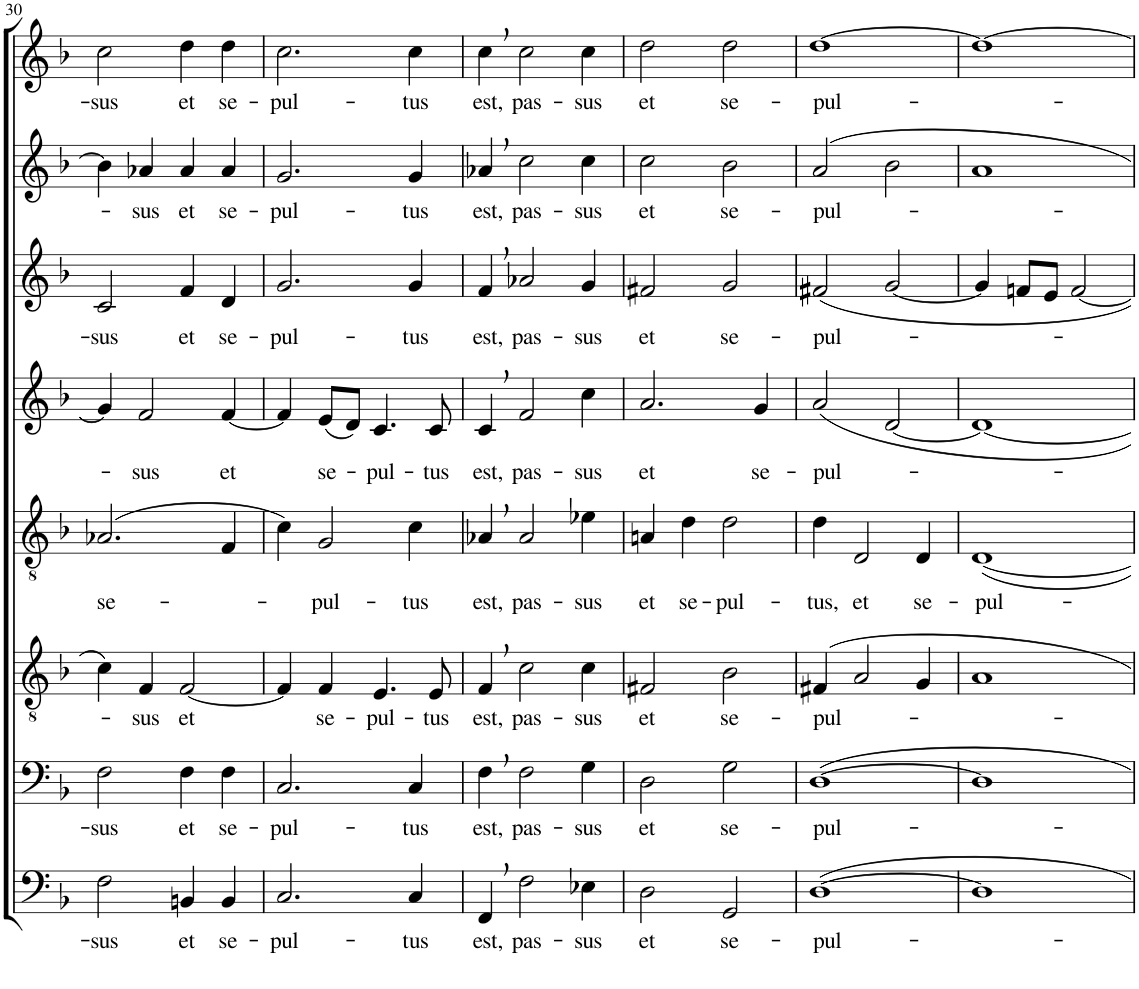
**kern	**text	**kern	**text	**kern	**text	**kern	**text	**kern	**text	**kern	**text	**kern	**text	**kern	**text
*part8	*part8	*part7	*part7	*part6	*part6	*part5	*part5	*part4	*part4	*part3	*part3	*part2	*part2	*part1	*part1
*staff8	*staff8	*staff7	*staff7	*staff6	*staff6	*staff5	*staff5	*staff4	*staff4	*staff3	*staff3	*staff2	*staff2	*staff1	*staff1
*I"Bassi II	*	*I"Bassi I	*	*I"Tenori II	*	*I"Tenori I	*	*I"Contralti II	*	*I"Contralti I	*	*I"Soprani II	*	*I"Soprani I	*
!!LO:PB:g=z
*clefF4	*	*clefF4	*	*clefGv2	*	*clefGv2	*	*clefG2	*	*clefG2	*	*clefG2	*	*clefG2	*
*k[b-]	*	*k[b-]	*	*k[b-]	*	*k[b-]	*	*k[b-]	*	*k[b-]	*	*k[b-]	*	*k[b-]	*
*F:	*	*F:	*	*F:	*	*F:	*	*F:	*	*F:	*	*F:	*	*F:	*
*M2/2	*	*M2/2	*	*M2/2	*	*M2/2	*	*M2/2	*	*M2/2	*	*M2/2	*	*M2/2	*
*met(c|)	*	*met(c|)	*	*met(c|)	*	*met(c|)	*	*met(c|)	*	*met(c|)	*	*met(c|)	*	*met(c|)	*
=30	=30	=30	=30	=30	=30	=30	=30	=30	=30	=30	=30	=30	=30	=30	=30
!	!LO:LY:b	!	!LO:LY:b	!	!	!	!LO:LY:b	!	!	!	!LO:LY:b	!	!	!	!LO:LY:b
2F\	-sus	2F\	-sus	4c\	.	(2.A-X/	se-	4g/]	.	2c/	-sus	4b-\]	.	2cc\	-sus
!	!	!	!	!	!LO:LY:b	!	!	!	!LO:LY:b	!	!	!	!LO:LY:b	!	!
.	.	.	.	4F/	-sus	.	.	2f/	-sus	.	.	4a-X/	-sus	.	.
!	!LO:LY:b	!	!LO:LY:b	!	!LO:LY:b	!	!	!	!	!	!LO:LY:b	!	!LO:LY:b	!	!LO:LY:b
4BBn/	et	4F\	et	[2F/	et	.	.	.	.	4f/	et	4a-/	et	4dd\	et
!	!LO:LY:b	!	!LO:LY:b	!	!	!	!	!	!LO:LY:b	!	!LO:LY:b	!	!LO:LY:b	!	!LO:LY:b
4BB/	se-	4F\	se-	.	.	4F/	.	[4f/	et	4d/	se-	4a-/	se-	4dd\	se-
=31	=31	=31	=31	=31	=31	=31	=31	=31	=31	=31	=31	=31	=31	=31	=31
!	!LO:LY:b	!	!LO:LY:b	!	!	!	!	!	!	!	!LO:LY:b	!	!LO:LY:b	!	!LO:LY:b
2.C/	-pul-	2.C/	-pul-	4F/]	.	4c\)	.	4f/]	.	2.g/	-pul-	2.g/	-pul-	2.cc\	-pul-
!	!	!	!	!	!LO:LY:b	!	!LO:LY:b	!	!LO:LY:b	!	!	!	!	!	!
.	.	.	.	4F/	se-	2G/	-pul-	(8e/L	se-	.	.	.	.	.	.
.	.	.	.	.	.	.	.	8d/J)	.	.	.	.	.	.	.
!	!	!	!	!	!LO:LY:b	!	!	!	!LO:LY:b	!	!	!	!	!	!
.	.	.	.	4.E/	-pul-	.	.	4.c/	-pul-	.	.	.	.	.	.
!	!LO:LY:b	!	!LO:LY:b	!	!	!	!LO:LY:b	!	!	!	!LO:LY:b	!	!LO:LY:b	!	!LO:LY:b
4C/	-tus	4C/	-tus	.	.	4c\	-tus	.	.	4g/	-tus	4g/	-tus	4cc\	-tus
!	!	!	!	!	!LO:LY:b	!	!	!	!LO:LY:b	!	!	!	!	!	!
.	.	.	.	8E/	-tus	.	.	8c/	-tus	.	.	.	.	.	.
=32	=32	=32	=32	=32	=32	=32	=32	=32	=32	=32	=32	=32	=32	=32	=32
!	!LO:LY:b	!	!LO:LY:b	!	!LO:LY:b	!	!LO:LY:b	!	!LO:LY:b	!	!LO:LY:b	!	!LO:LY:b	!	!LO:LY:b
4FF,/	est,	4F,\	est,	4F,/	est,	4A-X,/	est,	4c,/	est,	4f,/	est,	4a-X,/	est,	4cc,\	est,
!	!LO:LY:b	!	!LO:LY:b	!	!LO:LY:b	!	!LO:LY:b	!	!LO:LY:b	!	!LO:LY:b	!	!LO:LY:b	!	!LO:LY:b
2F\	pas-	2F\	pas-	2c\	pas-	2A-/	pas-	2f/	pas-	2a-X/	pas-	2cc\	pas-	2cc\	pas-
!	!LO:LY:b	!	!LO:LY:b	!	!LO:LY:b	!	!LO:LY:b	!	!LO:LY:b	!	!LO:LY:b	!	!LO:LY:b	!	!LO:LY:b
4E-X\	-sus	4G\	-sus	4c\	-sus	4e-X\	-sus	4cc\	-sus	4g/	-sus	4cc\	-sus	4cc\	-sus
=33	=33	=33	=33	=33	=33	=33	=33	=33	=33	=33	=33	=33	=33	=33	=33
!	!LO:LY:b	!	!LO:LY:b	!	!LO:LY:b	!	!LO:LY:b	!	!LO:LY:b	!	!LO:LY:b	!	!LO:LY:b	!	!LO:LY:b
2D\	et	2D\	et	2F#X/	et	4An/	et	2.a/	et	2f#X/	et	2cc\	et	2dd\	et
!	!	!	!	!	!	!	!LO:LY:b	!	!	!	!	!	!	!	!
.	.	.	.	.	.	4d\	se-	.	.	.	.	.	.	.	.
!	!LO:LY:b	!	!LO:LY:b	!	!LO:LY:b	!	!LO:LY:b	!	!	!	!LO:LY:b	!	!LO:LY:b	!	!LO:LY:b
2GG/	se-	2G\	se-	2B-\	se-	2d\	-pul-	.	.	2g/	se-	2b-\	se-	2dd\	se-
!	!	!	!	!	!	!	!	!	!LO:LY:b	!	!	!	!	!	!
.	.	.	.	.	.	.	.	4g/	se-	.	.	.	.	.	.
=34	=34	=34	=34	=34	=34	=34	=34	=34	=34	=34	=34	=34	=34	=34	=34
!	!LO:LY:b	!	!LO:LY:b	!	!LO:LY:b	!	!LO:LY:b	!	!LO:LY:b	!	!LO:LY:b	!	!LO:LY:b	!	!LO:LY:b
[1D	-pul-	[1D	-pul-	4F#X/	-pul-	4d\	-tus,	2a/	-pul-	2f#X/	-pul-	2a/	-pul-	[1dd	-pul-
!	!	!	!	!	!	!	!LO:LY:b	!	!	!	!	!	!	!	!
.	.	.	.	2A/	.	2D/	et	.	.	.	.	.	.	.	.
.	.	.	.	.	.	.	.	[2d/	.	[2g/	.	2b-\	.	.	.
!	!	!	!	!	!	!	!LO:LY:b	!	!	!	!	!	!	!	!
.	.	.	.	4G/	.	4D/	se-	.	.	.	.	.	.	.	.
=35	=35	=35	=35	=35	=35	=35	=35	=35	=35	=35	=35	=35	=35	=35	=35
!	!	!	!	!	!	!	!LO:LY:b	!	!	!	!	!	!	!	!
1D]	.	1D]	.	1A	.	[1D	-pul-	1d_	.	4g/]	.	1a	.	1dd_	.
.	.	.	.	.	.	.	.	.	.	8fn/L	.	.	.	.	.
.	.	.	.	.	.	.	.	.	.	8e/J	.	.	.	.	.
.	.	.	.	.	.	.	.	.	.	[2f/	.	.	.	.	.
=	=	=	=	=	=	=	=	=	=	=	=	=	=	=	=
*-	*-	*-	*-	*-	*-	*-	*-	*-	*-	*-	*-	*-	*-	*-	*-
